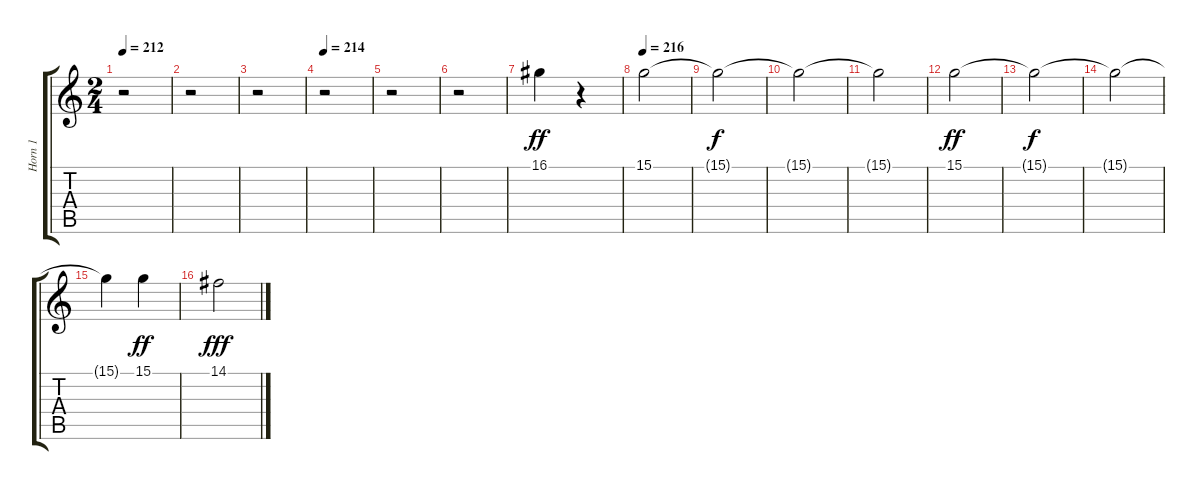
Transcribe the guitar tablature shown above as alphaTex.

\track ("Horn 1" "Horn 1") {instrument frenchhorn}
\staff {score tabs}
\tuning (E4 B3 G3 D3 A2 E2) {hide}
\ts (2 4)
\tempo 212
\clef g2
\ks c
r.2{dy f} |
r.2 |
r.2 |
\tempo 214
r.2 |
r.2 |
r.2 |
16.1.4{dy ff} r.4 |
\tempo 216
15.1.2 |
15.1{t}.2{dy f} |
15.1{t}.2 |
15.1{t}.2 |
15.1.2{dy ff} |
15.1{t}.2{dy f} |
15.1{t}.2 |
15.1{t}.4 15.1.4{dy ff} |
14.1.2{dy fff}
